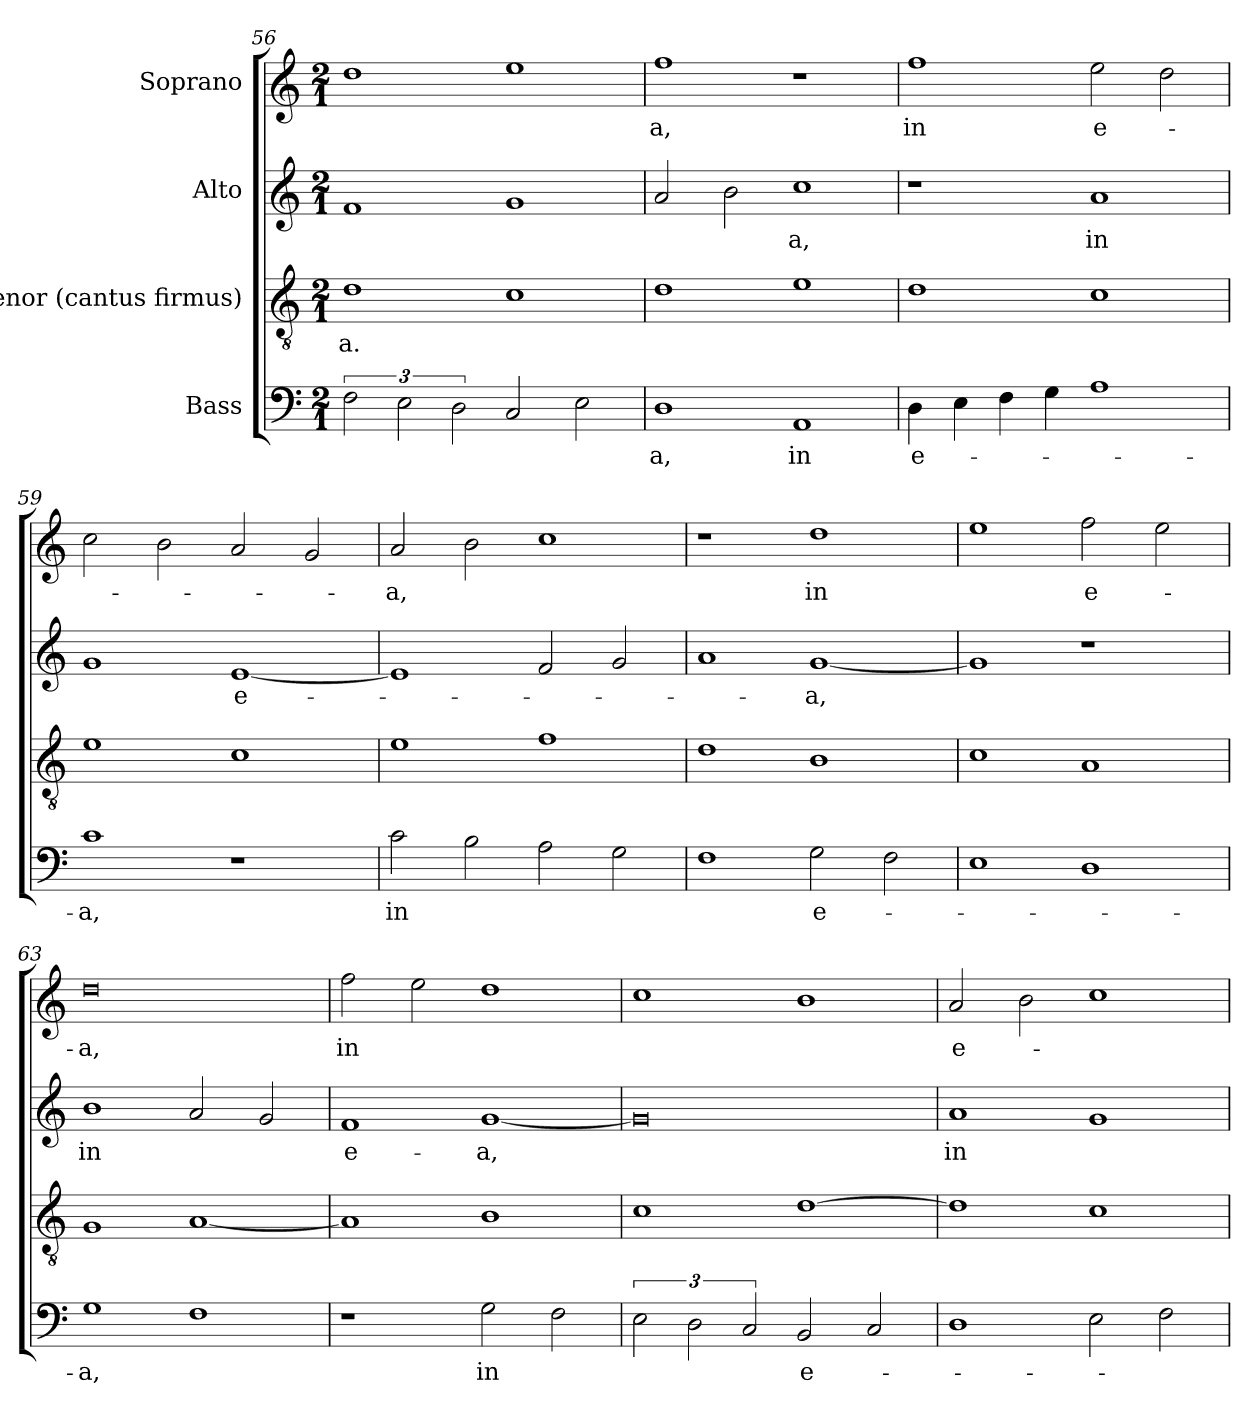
**kern	**text	**kern	**text	**kern	**text	**kern	**text
*part4	*part4	*part3	*part3	*part2	*part2	*part1	*part1
*staff4	*staff4	*staff3	*staff3	*staff2	*staff2	*staff1	*staff1
*I"Bass	*	*I"Tenor (cantus firmus)	*	*I"Alto	*	*I"Soprano	*
*clefF4	*	*clefGv2	*	*clefG2	*	*clefG2	*
*k[]	*	*k[]	*	*k[]	*	*k[]	*
*C:	*	*C:	*	*C:	*	*C:	*
*M2/1	*	*M2/1	*	*M2/1	*	*M2/1	*
=56	=56	=56	=56	=56	=56	=56	=56
!	!	!	!LO:LY:b	!	!	!	!
3F\	.	1d	-a.	1f	.	1dd	.
3E\	.	.	.	.	.	.	.
3D\	.	.	.	.	.	.	.
2C/	.	1c	.	1g	.	1ee	.
2E\	.	.	.	.	.	.	.
=57	=57	=57	=57	=57	=57	=57	=57
!	!LO:LY:b	!	!	!	!	!	!LO:LY:b
1D	-a,	1d	.	2a/	.	1ff	-a,
.	.	.	.	2b\	.	.	.
!	!LO:LY:b	!	!	!	!LO:LY:b	!	!
1AA	in	1e	.	1cc	-a,	1r	.
=58	=58	=58	=58	=58	=58	=58	=58
!	!LO:LY:b	!	!	!	!	!	!LO:LY:b
4D\	e-	1d	.	1r	.	1ff	in
4E\	.	.	.	.	.	.	.
4F\	.	.	.	.	.	.	.
4G\	.	.	.	.	.	.	.
!	!	!	!	!	!LO:LY:b	!	!LO:LY:b
1A	.	1c	.	1a	in	2ee\	e-
.	.	.	.	.	.	2dd\	.
=59	=59	=59	=59	=59	=59	=59	=59
!	!LO:LY:b	!	!	!	!	!	!
1c	-a,	1e	.	1g	.	2cc\	.
.	.	.	.	.	.	2b\	.
!	!	!	!	!	!LO:LY:b	!	!
1r	.	1c	.	[1e	e-	2a/	.
.	.	.	.	.	.	2g/	.
!!LO:PB:g=z
=60	=60	=60	=60	=60	=60	=60	=60
!	!LO:LY:b	!	!	!	!	!	!LO:LY:b
2c\	in	1e	.	1e]	.	2a/	-a,
2B\	.	.	.	.	.	2b\	.
2A\	.	1f	.	2f/	.	1cc	.
2G\	.	.	.	2g/	.	.	.
=61	=61	=61	=61	=61	=61	=61	=61
1F	.	1d	.	1a	.	1r	.
!	!LO:LY:b	!	!	!	!LO:LY:b	!	!LO:LY:b
2G\	e-	1B	.	[1g	-a,	1dd	in
2F\	.	.	.	.	.	.	.
=62	=62	=62	=62	=62	=62	=62	=62
1E	.	1c	.	1g]	.	1ee	.
!	!	!	!	!	!	!	!LO:LY:b
1D	.	1A	.	1r	.	2ff\	e-
.	.	.	.	.	.	2ee\	.
=63	=63	=63	=63	=63	=63	=63	=63
!	!LO:LY:b	!	!	!	!LO:LY:b	!	!LO:LY:b
1G	-a,	1G	.	1b	in	0dd	-a,
1F	.	[1A	.	2a/	.	.	.
.	.	.	.	2g/	.	.	.
=64	=64	=64	=64	=64	=64	=64	=64
!	!	!	!	!	!LO:LY:b	!	!LO:LY:b
1r	.	1A]	.	1f	e-	2ff\	in
.	.	.	.	.	.	2ee\	.
!	!LO:LY:b	!	!	!	!LO:LY:b	!	!
2G\	in	1B	.	[1g	-a,	1dd	.
2F\	.	.	.	.	.	.	.
=65	=65	=65	=65	=65	=65	=65	=65
3E\	.	1c	.	0g]	.	1cc	.
3D\	.	.	.	.	.	.	.
3C/	.	.	.	.	.	.	.
!	!LO:LY:b	!	!	!	!	!	!
2BB/	e-	[1d	.	.	.	1b	.
2C/	.	.	.	.	.	.	.
=66	=66	=66	=66	=66	=66	=66	=66
!	!	!	!	!	!LO:LY:b	!	!LO:LY:b
1D	.	1d]	.	1a	in	2a/	e-
.	.	.	.	.	.	2b\	.
2E\	.	1c	.	1g	.	1cc	.
2F\	.	.	.	.	.	.	.
=	=	=	=	=	=	=	=
*-	*-	*-	*-	*-	*-	*-	*-
